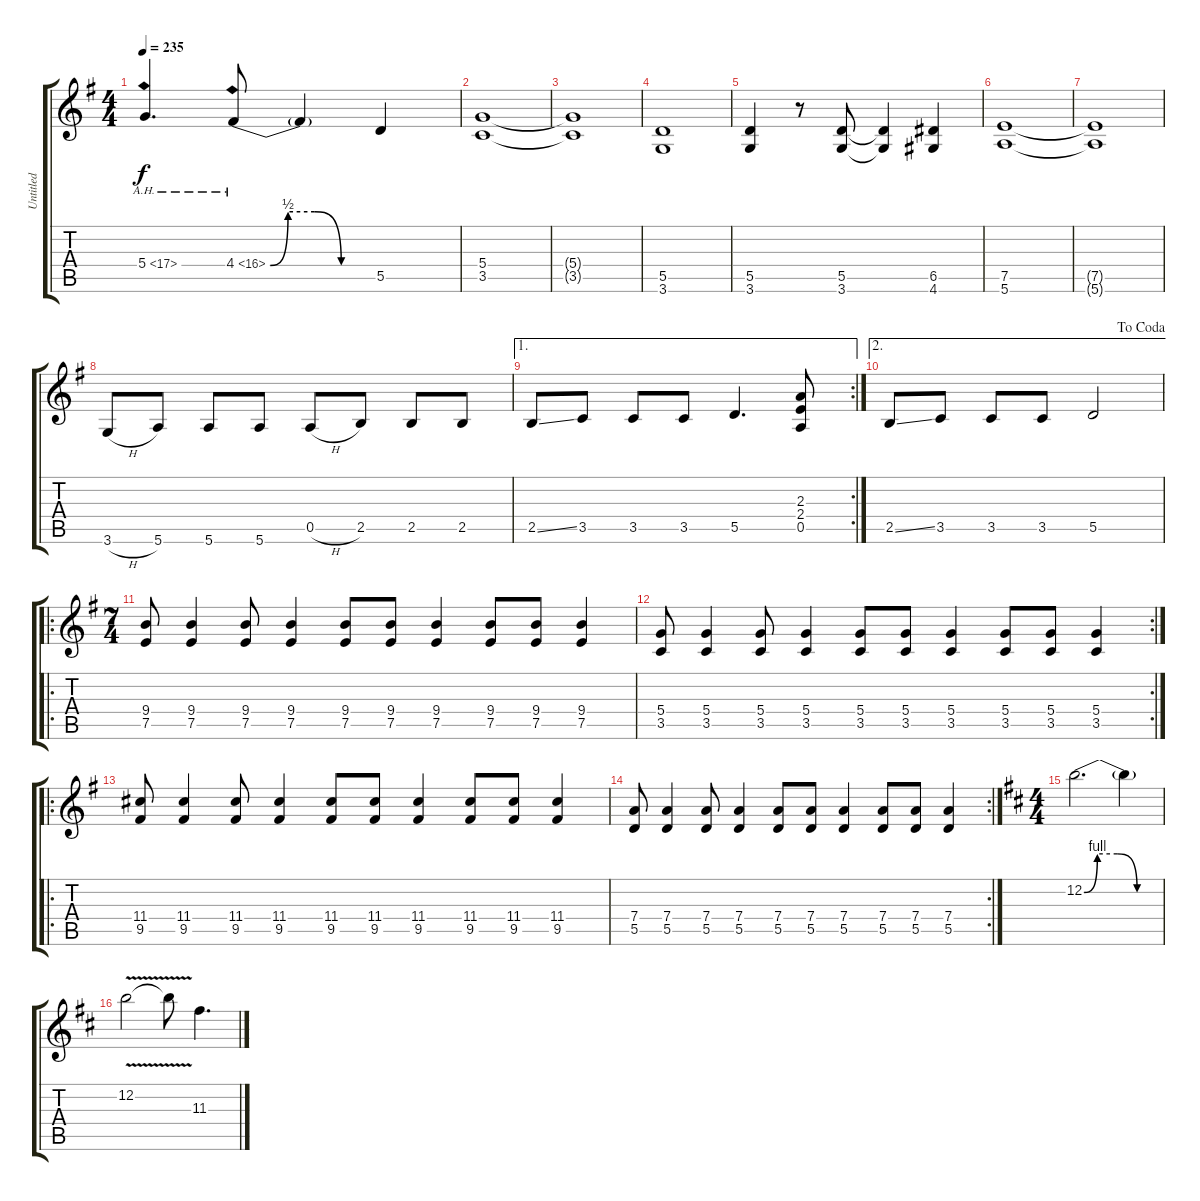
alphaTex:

\track ("Untitled" "Untitled") {instrument distortionguitar}
\staff {score tabs}
\tuning (E4 B3 G3 D3 A2 E2) {hide}
\ts (4 4)
\tempo 235
\clef g2
\ks g
5.4{ah 12}.4{d dy f} 4.4{be (custom 0 0 10 2 25 2 40 0 60 0) ah 12}.8 4.4{t}.4 5.5.4 |
(5.4 3.5).1 |
(5.4{t} 3.5{t}).1 |
(5.5 3.6).1 |
(5.5 3.6).4 r.8 (5.5 3.6).8 (5.5{t} 3.6{t}).4 (6.5 4.6).4 |
(7.5 5.6).1 |
(7.5{t} 5.6{t}).1 |
3.6{h}.8 5.6.8 5.6.8 5.6.8 0.5{h}.8 2.5.8 2.5.8 2.5.8 |
\ae 1
\rc 2
2.5{ss}.8 3.5.8 3.5.8 3.5.8 5.5.4{d} (2.3 2.4 0.5).8 |
\ae 2
\jump dacoda
2.5{ss}.8 3.5.8 3.5.8 3.5.8 5.5.2 |
\ro
\ts (7 4)
(9.4 7.5).8 (9.4 7.5).4 (9.4 7.5).8 (9.4 7.5).4 (9.4 7.5).8 (9.4 7.5).8 (9.4 7.5).4 (9.4 7.5).8 (9.4 7.5).8 (9.4 7.5).4 |
\rc 2
(5.4 3.5).8 (5.4 3.5).4 (5.4 3.5).8 (5.4 3.5).4 (5.4 3.5).8 (5.4 3.5).8 (5.4 3.5).4 (5.4 3.5).8 (5.4 3.5).8 (5.4 3.5).4 |
\ro
(11.4 9.5).8 (11.4 9.5).4 (11.4 9.5).8 (11.4 9.5).4 (11.4 9.5).8 (11.4 9.5).8 (11.4 9.5).4 (11.4 9.5).8 (11.4 9.5).8 (11.4 9.5).4 |
\rc 2
(7.4 5.5).8 (7.4 5.5).4 (7.4 5.5).8 (7.4 5.5).4 (7.4 5.5).8 (7.4 5.5).8 (7.4 5.5).4 (7.4 5.5).8 (7.4 5.5).8 (7.4 5.5).4 |
\ts (4 4)
\ks d
12.2{be (custom 0 0 10 4 25 4 40 0 60 0)}.2{d} 12.2{t}.4 |
12.2{v}.2 12.2{v t}.8 11.3.4{d}
